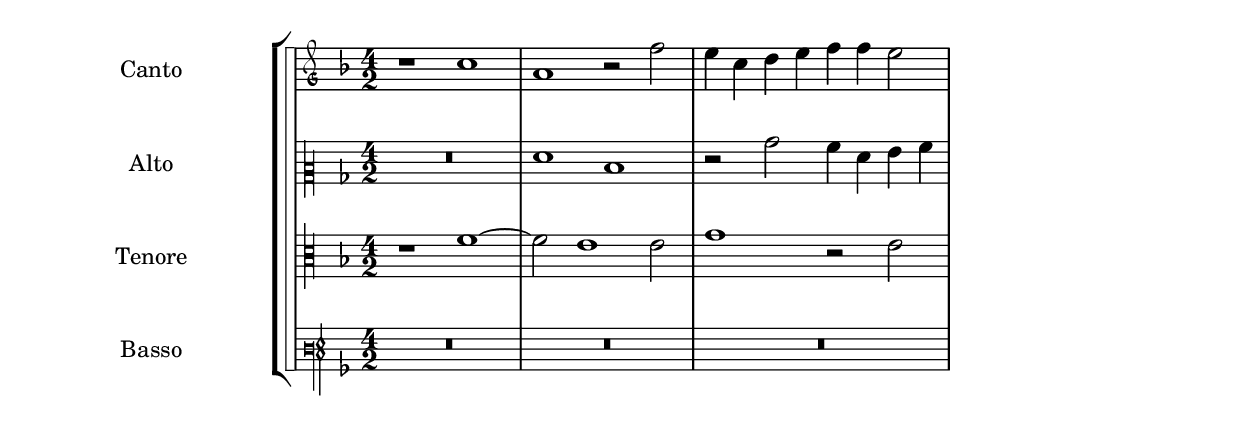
\version "2.16.0"
\include "english.ly"

\include "../../include/macros.ly" 

cantoXXV = \relative c'' {
    \fourTwoCommonTime
    \clef "petrucci-g"
    \key f \major

    r1 c | a r2 f' | e4 c d e f f e2 | }

altoXXV = \relative c' {
    \fourTwoCommonTime
    \clef "petrucci-c2"
    \key f \major

    R\breve | f1 d | r2 bf' a4 f g a | }

tenoreXXV = \relative c' {
    \fourTwoCommonTime
    \clef "petrucci-c3"
    \key f \major

    r1 f ~ | f2 e1 e2 | g1 r2 e | }

bassoXXV = \relative c {
    \fourTwoCommonTime
    \clef "petrucci-f3"
    \key f \major

    R\breve*3 }


    
\layout {
    ragged-bottom = ##t
    \context {
    }
    indent = 4\cm
    incipit-width = 2\cm
}
   \score {
        \new StaffGroup \with {
          systemStartDelimiter = #'SystemStartSquare
        } <<
            \new ChoirStaff = choirStaff <<
                \new Voice << 
                    \override Slur #'transparent = ##t 
                    \set Staff.instrumentName = #"Canto"
                    \cantoXXV 
                >>
                \new Voice << 
                    \override Slur #'transparent = ##t 
                    \set Staff.instrumentName = #"Alto"
                    \altoXXV 
                >>
                \new Voice << 
                    \set Staff.instrumentName = #"Tenore"
                    \tenoreXXV 
                >>
                \new Voice << 
                    \set Staff.instrumentName = #"Basso"
                    \bassoXXV 
                >>
            >>
        >>
}



